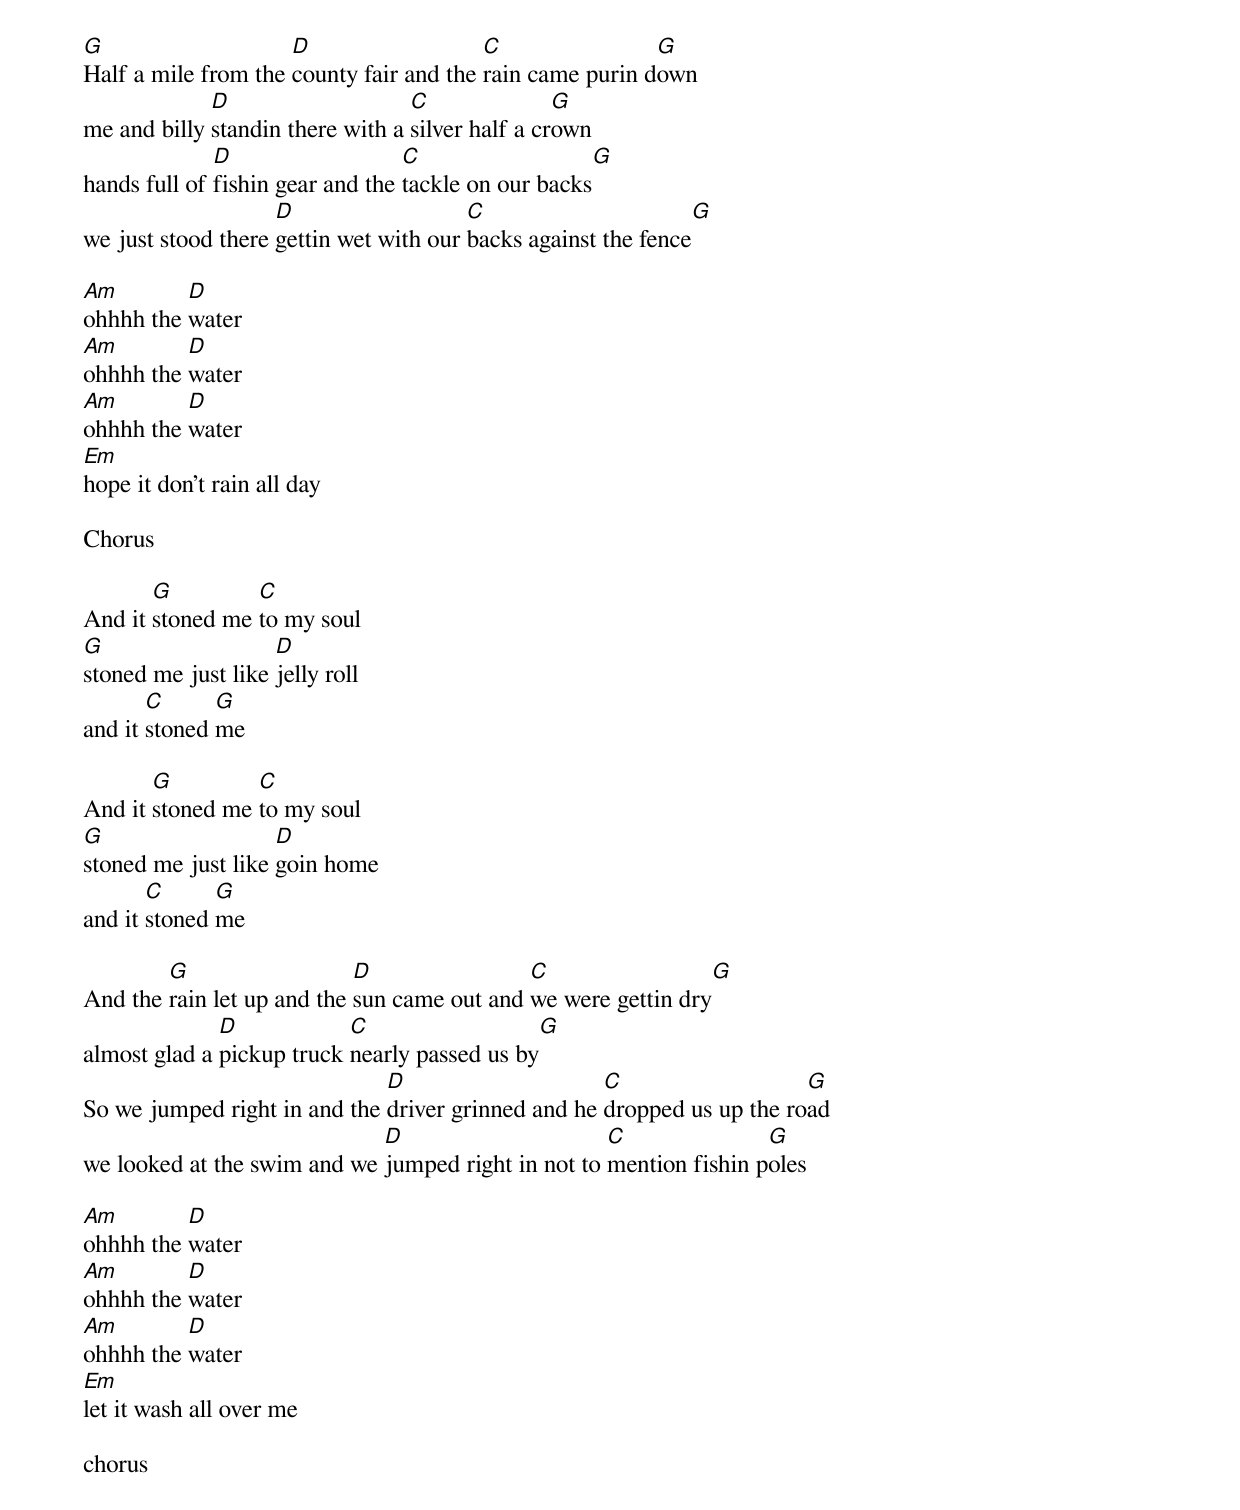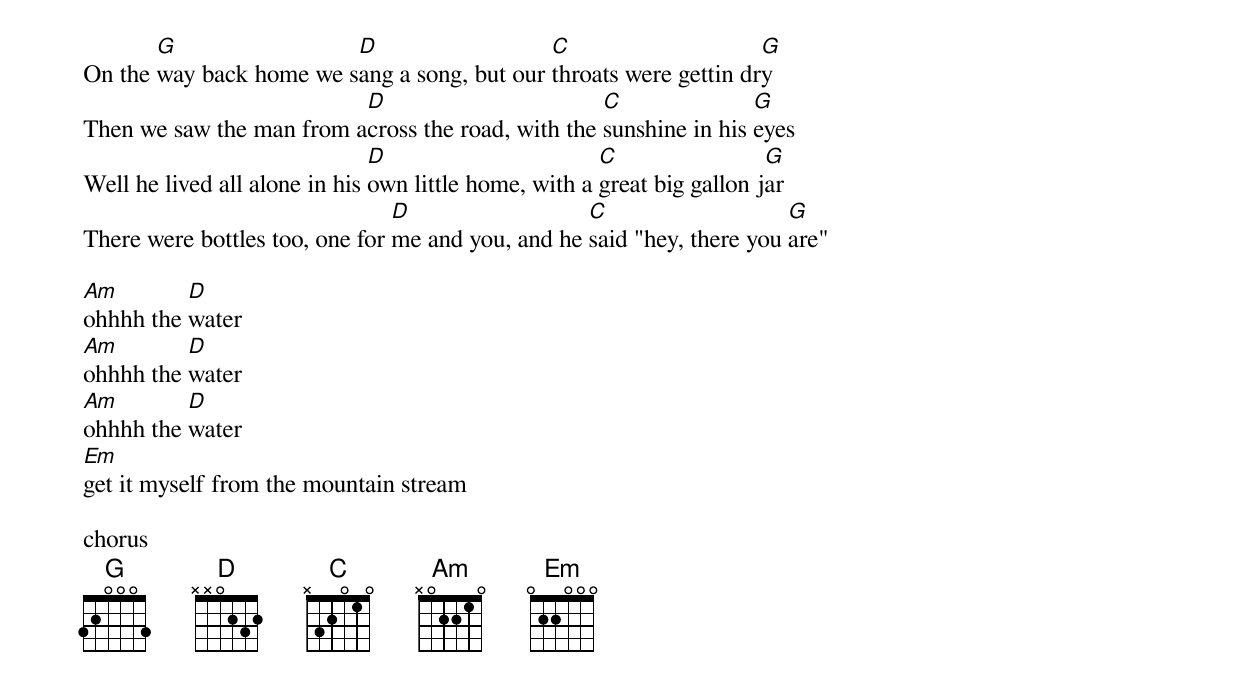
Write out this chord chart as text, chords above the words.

G                    D                   C                G
Half a mile from the county fair and the rain came purin down
             D                    C               G
me and billy standin there with a silver half a crown
              D                   C                  G
hands full of fishin gear and the tackle on our backs
                    D                   C                      G
we just stood there gettin wet with our backs against the fence

Am        D
ohhhh the water
Am        D
ohhhh the water
Am        D
ohhhh the water
Em
hope it don't rain all day

Chorus

       G         C
And it stoned me to my soul
G                   D
stoned me just like jelly roll
       C      G
and it stoned me

       G         C
And it stoned me to my soul
G                   D
stoned me just like goin home
       C      G
and it stoned me

        G                   D                C                 G
And the rain let up and the sun came out and we were gettin dry
              D            C                  G
almost glad a pickup truck nearly passed us by
                              D                     C                   G
So we jumped right in and the driver grinned and he dropped us up the road
                             D                      C               G
we looked at the swim and we jumped right in not to mention fishin poles

Am        D
ohhhh the water
Am        D
ohhhh the water
Am        D
ohhhh the water
Em
let it wash all over me

chorus


       G                 D                   C                     G
On the way back home we sang a song, but our throats were gettin dry
                          D                        C               G
Then we saw the man from across the road, with the sunshine in his eyes
                               D                       C                 G
Well he lived all alone in his own little home, with a great big gallon jar
                                D                  C                    G
There were bottles too, one for me and you, and he said "hey, there you are"

Am        D
ohhhh the water
Am        D
ohhhh the water
Am        D
ohhhh the water
Em
get it myself from the mountain stream

chorus
